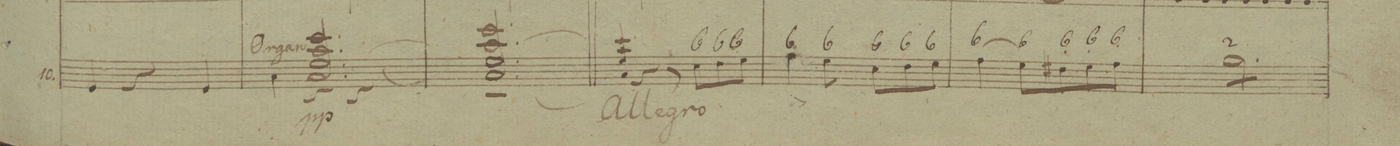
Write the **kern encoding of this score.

**kern	**fba	**dynam
*I"10.	*	*
*clefF4	*	*
*k[b-]	*	*
*M3/4	*	*
4GG/	.	.
4r	.	.
4GG/	.	.
=16	=16	=16
*^	*	*
[<2.C/ 2.G/ 2.c/ [2.e/	4C\	.	.
.	4r	.	pp
.	4r	.	.
=17	=17	=17	=17
2.C/] 2.G/ 2.c/ 2.e/]	2.rGG	.	.
=18||	=18||	=18||	=18||
4C/ 4G/ 4c/ 4e/	4rBB	.	.
2ryy	8r	.	.
.	8E\L	6	.
.	8F\	6	.
.	8G\J	6	.
*v	*v	*	*
=19	=19	=19
4A^<\	6	.
8G\	6	.
8E\L	6	.
8F\	6	.
8G\J	6	.
=20	=20	=20
(4A\	6	.
8G\L)	6	.
8F#X'\	6	.
8G'\	6	.
8A'\J	6	.
=21	=21	=21
*tremolo	*	*
8B-\L	2	.
8B-\	.	.
8B-\	.	.
8B-\	.	.
8B-\	.	.
8B-\J	.	.
=22	=22	=22
*-	*-	*-
